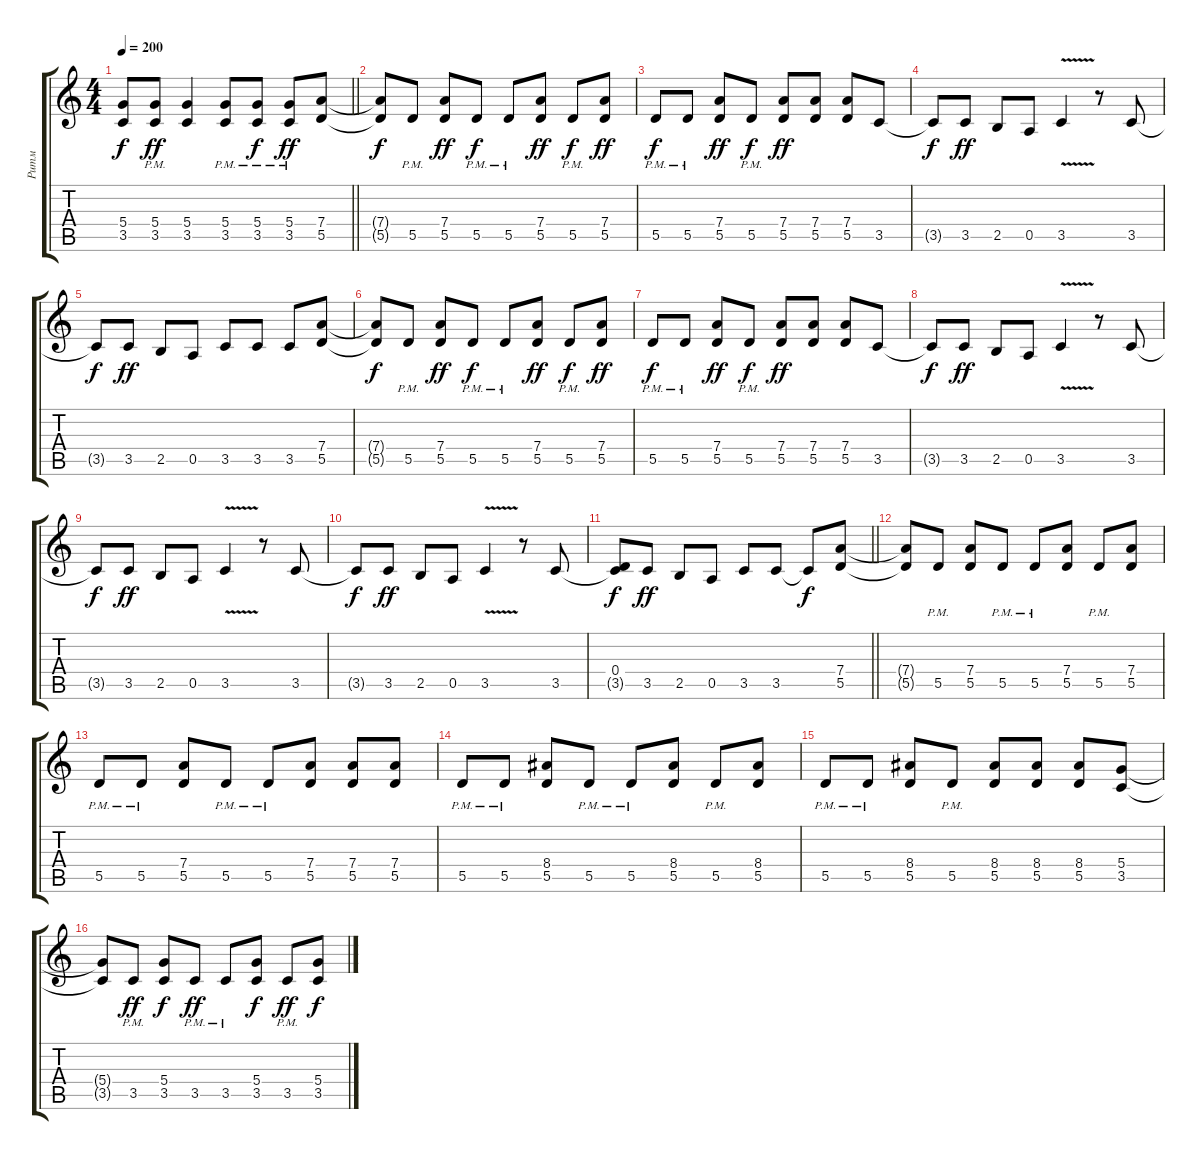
\track ("Ритм" "Ритм") {instrument distortionguitar}
\staff {score tabs}
\tuning (E4 B3 G3 D3 A2 E2) {hide}
\ts (4 4)
\tempo 200
\clef g2
\barLineRight lightlight
\ks c
(5.4{t} 3.5{t}).8{dy f} (5.4{pm} 3.5{pm}).8{dy ff} (5.4 3.5).4 (5.4{pm} 3.5{pm}).8 (5.4{pm} 3.5{pm}).8{dy f} (5.4{pm} 3.5{pm}).8{dy ff} (7.4 5.5).8 |
(7.4{t} 5.5{t}).8{dy f} 5.5{pm}.8 (7.4 5.5).8{dy ff} 5.5{pm}.8{dy f} 5.5{pm}.8 (7.4 5.5).8{dy ff} 5.5{pm}.8{dy f} (7.4 5.5).8{dy ff} |
5.5{pm}.8{dy f} 5.5{pm}.8 (7.4 5.5).8{dy ff} 5.5{pm}.8{dy f} (7.4 5.5).8{dy ff} (7.4 5.5).8 (7.4 5.5).8 3.5.8 |
3.5{t}.8{dy f} 3.5.8{dy ff} 2.5.8 0.5.8 3.5{v}.4 r.8 3.5.8 |
3.5{t}.8{dy f} 3.5.8{dy ff} 2.5.8 0.5.8 3.5.8 3.5.8 3.5.8 (7.4 5.5).8 |
(7.4{t} 5.5{t}).8{dy f} 5.5{pm}.8 (7.4 5.5).8{dy ff} 5.5{pm}.8{dy f} 5.5{pm}.8 (7.4 5.5).8{dy ff} 5.5{pm}.8{dy f} (7.4 5.5).8{dy ff} |
5.5{pm}.8{dy f} 5.5{pm}.8 (7.4 5.5).8{dy ff} 5.5{pm}.8{dy f} (7.4 5.5).8{dy ff} (7.4 5.5).8 (7.4 5.5).8 3.5.8 |
3.5{t}.8{dy f} 3.5.8{dy ff} 2.5.8 0.5.8 3.5{v}.4 r.8 3.5.8 |
3.5{t}.8{dy f} 3.5.8{dy ff} 2.5.8 0.5.8 3.5{v}.4 r.8 3.5.8 |
3.5{t}.8{dy f} 3.5.8{dy ff} 2.5.8 0.5.8 3.5{v}.4 r.8 3.5.8 |
\barLineRight lightlight
(0.4 3.5{t}).8{dy f} 3.5.8{dy ff} 2.5.8 0.5.8 3.5.8 3.5.8 3.5{t}.8{dy f} (7.4 5.5).8{instrument distortionguitar} |
(7.4{t} 5.5{t}).8 5.5{pm}.8 (7.4 5.5).8 5.5{pm}.8 5.5{pm}.8 (7.4 5.5).8 5.5{pm}.8 (7.4 5.5).8 |
5.5{pm}.8 5.5{pm}.8 (7.4 5.5).8 5.5{pm}.8 5.5{pm}.8 (7.4 5.5).8 (7.4 5.5).8 (7.4 5.5).8 |
5.5{pm}.8 5.5{pm}.8 (8.4 5.5).8 5.5{pm}.8 5.5{pm}.8 (8.4 5.5).8 5.5{pm}.8 (8.4 5.5).8 |
5.5{pm}.8 5.5{pm}.8 (8.4 5.5).8 5.5{pm}.8 (8.4 5.5).8 (8.4 5.5).8 (8.4 5.5).8 (5.4 3.5).8 |
(5.4{t} 3.5{t}).8 3.5{pm}.8{dy ff} (5.4 3.5).8{dy f} 3.5{pm}.8{dy ff} 3.5{pm}.8 (5.4 3.5).8{dy f} 3.5{pm}.8{dy ff} (5.4 3.5).8{dy f}
